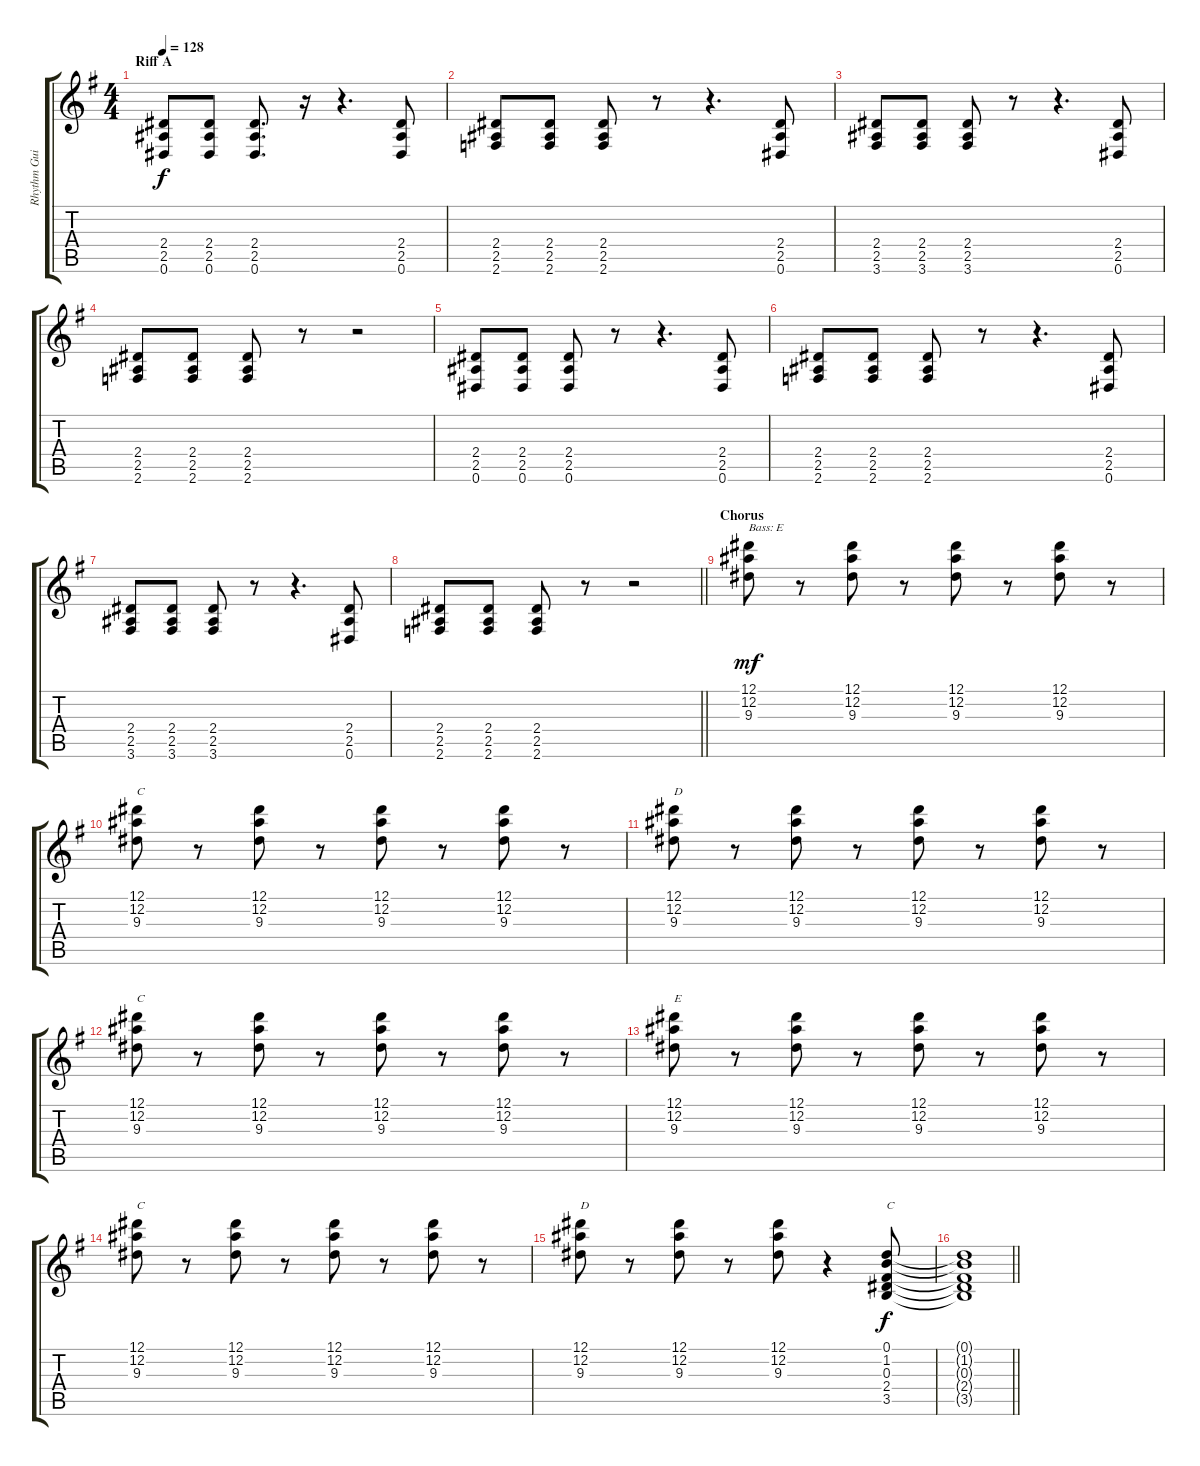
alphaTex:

\track ("Rhythm Guitar" "Rhythm Gui") {instrument distortionguitar}
\staff {score tabs}
\tuning (Eb4 Bb3 Gb3 Db3 Ab2 Eb2) {hide}
\ts (4 4)
\section ("" "Riff A")
\tempo 128
\clef g2
\ks eminor
(2.4 2.5 0.6).8{dy f instrument distortionguitar} (2.4 2.5 0.6).8 (2.4 2.5 0.6).8{d} r.16 r.4{d} (2.4 2.5 0.6).8 |
(2.4 2.5 2.6).8 (2.4 2.5 2.6).8 (2.4 2.5 2.6).8 r.8 r.4{d} (2.4 2.5 0.6).8 |
(2.4 2.5 3.6).8 (2.4 2.5 3.6).8 (2.4 2.5 3.6).8 r.8 r.4{d} (2.4 2.5 0.6).8 |
(2.4 2.5 2.6).8 (2.4 2.5 2.6).8 (2.4 2.5 2.6).8 r.8 r.2 |
(2.4 2.5 0.6).8 (2.4 2.5 0.6).8 (2.4 2.5 0.6).8 r.8 r.4{d} (2.4 2.5 0.6).8 |
(2.4 2.5 2.6).8 (2.4 2.5 2.6).8 (2.4 2.5 2.6).8 r.8 r.4{d} (2.4 2.5 0.6).8 |
(2.4 2.5 3.6).8 (2.4 2.5 3.6).8 (2.4 2.5 3.6).8 r.8 r.4{d} (2.4 2.5 0.6).8 |
\barLineRight lightlight
(2.4 2.5 2.6).8 (2.4 2.5 2.6).8 (2.4 2.5 2.6).8 r.8 r.2 |
\section ("" "Chorus")
(12.1 12.2 9.3).8{txt "Bass: E" dy mf} r.8 (12.1 12.2 9.3).8 r.8 (12.1 12.2 9.3).8 r.8 (12.1 12.2 9.3).8 r.8 |
(12.1 12.2 9.3).8{txt "C"} r.8 (12.1 12.2 9.3).8 r.8 (12.1 12.2 9.3).8 r.8 (12.1 12.2 9.3).8 r.8 |
(12.1 12.2 9.3).8{txt "D"} r.8 (12.1 12.2 9.3).8 r.8 (12.1 12.2 9.3).8 r.8 (12.1 12.2 9.3).8 r.8 |
(12.1 12.2 9.3).8{txt "C"} r.8 (12.1 12.2 9.3).8 r.8 (12.1 12.2 9.3).8 r.8 (12.1 12.2 9.3).8 r.8 |
(12.1 12.2 9.3).8{txt "E"} r.8 (12.1 12.2 9.3).8 r.8 (12.1 12.2 9.3).8 r.8 (12.1 12.2 9.3).8 r.8 |
(12.1 12.2 9.3).8{txt "C"} r.8 (12.1 12.2 9.3).8 r.8 (12.1 12.2 9.3).8 r.8 (12.1 12.2 9.3).8 r.8 |
(12.1 12.2 9.3).8{txt "D"} r.8 (12.1 12.2 9.3).8 r.8 (12.1 12.2 9.3).8 r.4 (0.1 1.2 0.3 2.4 3.5).8{txt "C" dy f} |
\barLineRight lightlight
(0.1{t} 1.2{t} 0.3{t} 2.4{t} 3.5{t}).1
